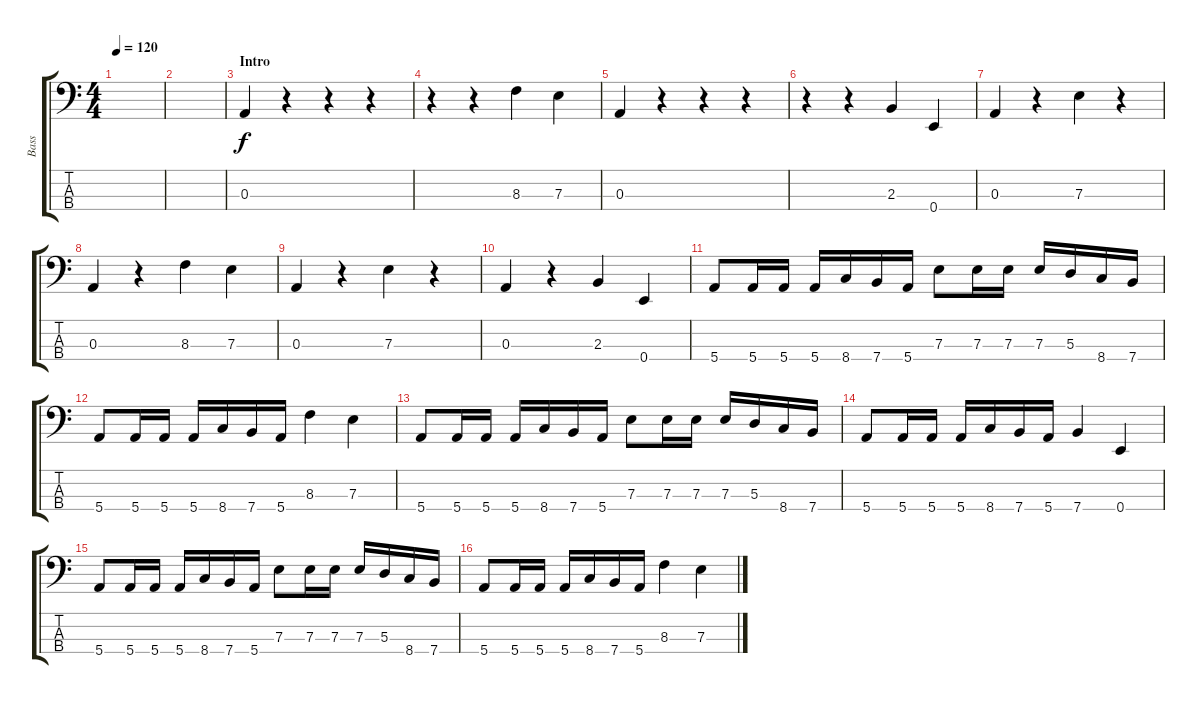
\track ("Bass" "Bass") {instrument electricbassfinger}
\staff {score tabs}
\tuning (G2 D2 A1 E1) {hide}
\ts (4 4)
\tempo 120
\clef f4
\ks c
|
|
\section ("" "Intro")
0.3.4 r.4 r.4 r.4 |
r.4 r.4 8.3.4 7.3.4 |
0.3.4 r.4 r.4 r.4 |
r.4 r.4 2.3.4 0.4.4 |
0.3.4 r.4 7.3.4 r.4 |
0.3.4 r.4 8.3.4 7.3.4 |
0.3.4 r.4 7.3.4 r.4 |
0.3.4 r.4 2.3.4 0.4.4 |
5.4.8 5.4.16 5.4.16 5.4.16 8.4.16 7.4.16 5.4.16 7.3.8 7.3.16 7.3.16 7.3.16 5.3.16 8.4.16 7.4.16 |
5.4.8 5.4.16 5.4.16 5.4.16 8.4.16 7.4.16 5.4.16 8.3.4 7.3.4 |
5.4.8 5.4.16 5.4.16 5.4.16 8.4.16 7.4.16 5.4.16 7.3.8 7.3.16 7.3.16 7.3.16 5.3.16 8.4.16 7.4.16 |
5.4.8 5.4.16 5.4.16 5.4.16 8.4.16 7.4.16 5.4.16 7.4.4 0.4.4 |
5.4.8 5.4.16 5.4.16 5.4.16 8.4.16 7.4.16 5.4.16 7.3.8 7.3.16 7.3.16 7.3.16 5.3.16 8.4.16 7.4.16 |
5.4.8 5.4.16 5.4.16 5.4.16 8.4.16 7.4.16 5.4.16 8.3.4 7.3.4
